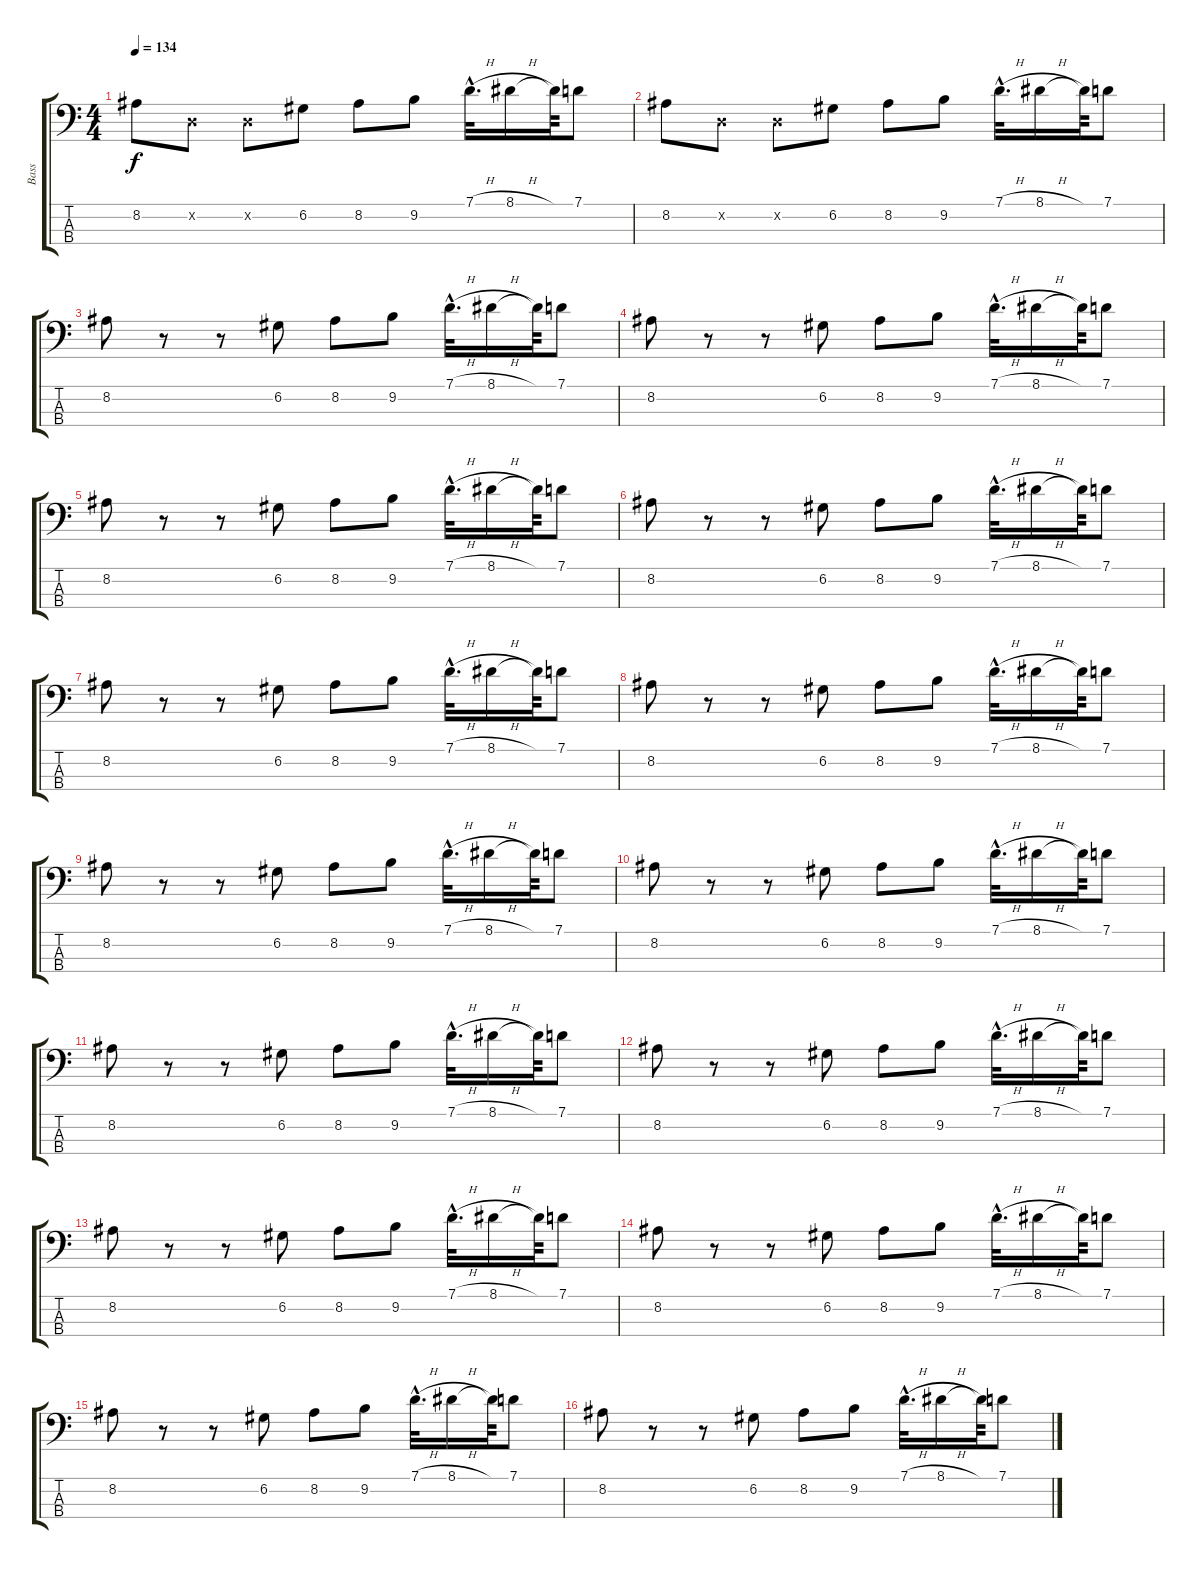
\track ("Bass" "Bass") {instrument electricbasspick}
\staff {score tabs}
\tuning (G2 D2 A1 E1) {hide}
\ts (4 4)
\tempo 134
\clef f4
\ks c
8.2.8{dy f instrument electricbasspick} 0.2{x}.8 0.2{x}.8 6.2.8 8.2.8 9.2.8 7.1{h hac}.32{d} 8.1{h}.16 8.1{t}.64 7.1.8 |
8.2.8 0.2{x}.8 0.2{x}.8 6.2.8 8.2.8 9.2.8 7.1{h hac}.32{d} 8.1{h}.16 8.1{t}.64 7.1.8 |
8.2.8 r.8 r.8 6.2.8 8.2.8 9.2.8 7.1{h hac}.32{d} 8.1{h}.16 8.1{t}.64 7.1.8 |
8.2.8 r.8 r.8 6.2.8 8.2.8 9.2.8 7.1{h hac}.32{d} 8.1{h}.16 8.1{t}.64 7.1.8 |
8.2.8 r.8 r.8 6.2.8 8.2.8 9.2.8 7.1{h hac}.32{d} 8.1{h}.16 8.1{t}.64 7.1.8 |
8.2.8 r.8 r.8 6.2.8 8.2.8 9.2.8 7.1{h hac}.32{d} 8.1{h}.16 8.1{t}.64 7.1.8 |
8.2.8 r.8 r.8 6.2.8 8.2.8 9.2.8 7.1{h hac}.32{d} 8.1{h}.16 8.1{t}.64 7.1.8 |
8.2.8 r.8 r.8 6.2.8 8.2.8 9.2.8 7.1{h hac}.32{d} 8.1{h}.16 8.1{t}.64 7.1.8 |
8.2.8 r.8 r.8 6.2.8 8.2.8 9.2.8 7.1{h hac}.32{d} 8.1{h}.16 8.1{t}.64 7.1.8 |
8.2.8 r.8 r.8 6.2.8 8.2.8 9.2.8 7.1{h hac}.32{d} 8.1{h}.16 8.1{t}.64 7.1.8 |
8.2.8 r.8 r.8 6.2.8 8.2.8 9.2.8 7.1{h hac}.32{d} 8.1{h}.16 8.1{t}.64 7.1.8 |
8.2.8 r.8 r.8 6.2.8 8.2.8 9.2.8 7.1{h hac}.32{d} 8.1{h}.16 8.1{t}.64 7.1.8 |
8.2.8 r.8 r.8 6.2.8 8.2.8 9.2.8 7.1{h hac}.32{d} 8.1{h}.16 8.1{t}.64 7.1.8 |
8.2.8 r.8 r.8 6.2.8 8.2.8 9.2.8 7.1{h hac}.32{d} 8.1{h}.16 8.1{t}.64 7.1.8 |
8.2.8 r.8 r.8 6.2.8 8.2.8 9.2.8 7.1{h hac}.32{d} 8.1{h}.16 8.1{t}.64 7.1.8 |
8.2.8 r.8 r.8 6.2.8 8.2.8 9.2.8 7.1{h hac}.32{d} 8.1{h}.16 8.1{t}.64 7.1.8
